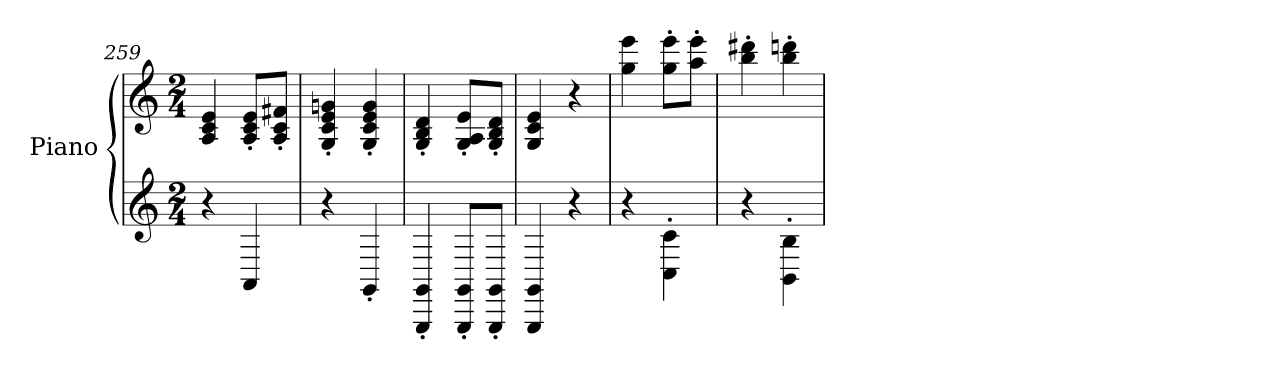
**kern	**kern
*part1	*part1
*staff2	*staff1
*I"Piano	*
*I'Pno	*
*clefG2	*clefG2
*k[]	*k[]
*M2/4	*M2/4
=259	=259
4r	4A/ 4c/ 4e/
4AA/	8A/' 8c/' 8e/'L
.	8A/' 8c/' 8f#X/'J
=260	=260
4r	4G/' 4c/' 4e/' 4gn/'
4GG'/	4G/' 4c/' 4e/' 4g/'
!!LO:LB:g=z
=261	=261
4GGG/' 4GG/'	4G/' 4B/' 4d/'
8GGG/' 8GG/'L	8G/' 8A/' 8e/'L
8GGG/' 8GG/'J	8G/' 8B/' 8d/'J
=262	=262
4GGG/ 4GG/	4G/ 4c/ 4e/
4r	4r
=263	=263
4r	4gg\ 4eee\
4C\' 4c\'	8gg\' 8eee\'L
.	8aa\' 8eee\'J
=264	=264
4r	4bb\' 4ddd#X\'
4BB\' 4B\'	4bb\' 4dddn\'
=	=
*-	*-
